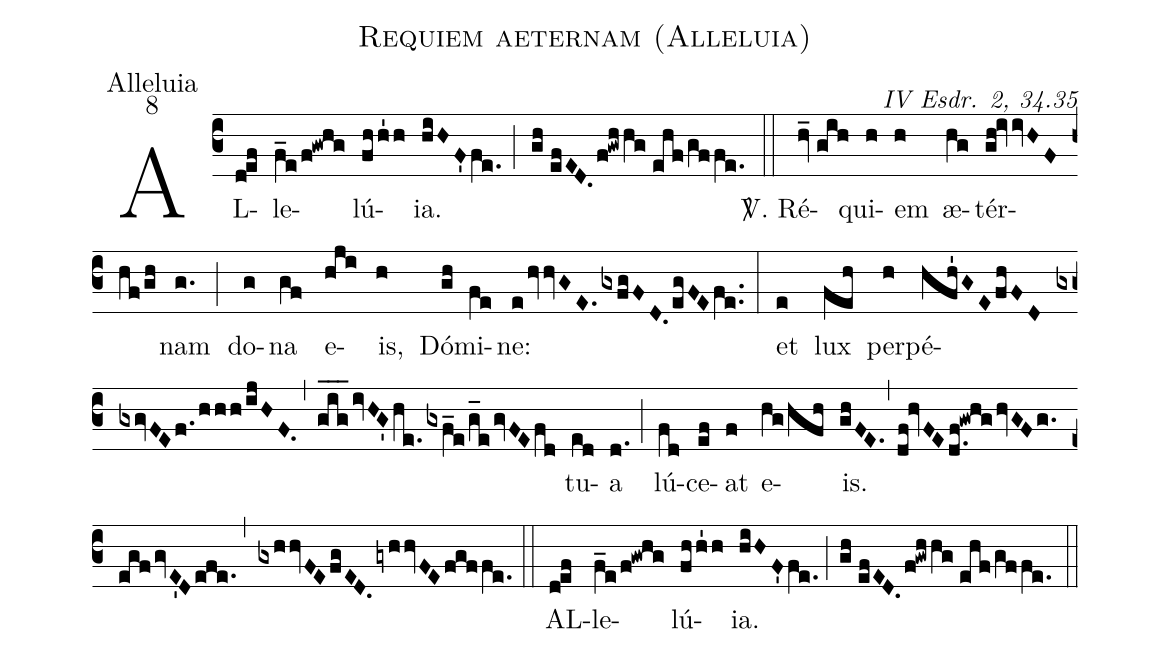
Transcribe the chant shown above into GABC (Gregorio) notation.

name:Requiem aeternam (Alleluia);
office-part:Alleluia;
mode:8;
commentary:IV Esdr. 2, 34.35;
%%
(c3)AL(d!ef)le(f_e/f!gwhg)lú(fhh'1h)ia.(hiHF'fe.;gh//efED./f!gwhhg///ehf/gffe.) (::)

<sp>V/</sp>. Ré(hv_//gih)qui(h)em(h) æ(hg)tér(gh!ivivHFhf/gh)nam(g.) (;) do(g)na(gf) e(hji)is,(h) Dó(gh)mi(fe)ne:(e/hvhvGE./gxfgFD./egFEfe..) (:) et(e) lux(feh) per(h)pé(hfh'GE/fhFD/gxgvFEf./hhh/ijHF.,gig___/ivHG'he.gxf_e/g_e/gvFEfd)tu(ed)a(d.) (;) lú(fd)ce(ef)at(f) e(hg/hfh)is.(ghFE.,df!hvFE/d.f!gwhg/hvGFg.//egfgvE'Defe.,gxhhvFEfgED./gyhhvFEfgffe.) (::)

AL(d!ef)le(f_e/f!gwhg)lú(fhh'1h)ia.(hiHF'fe.;gh//efED./f!gwhhg///ehf/gffe.) (::)
